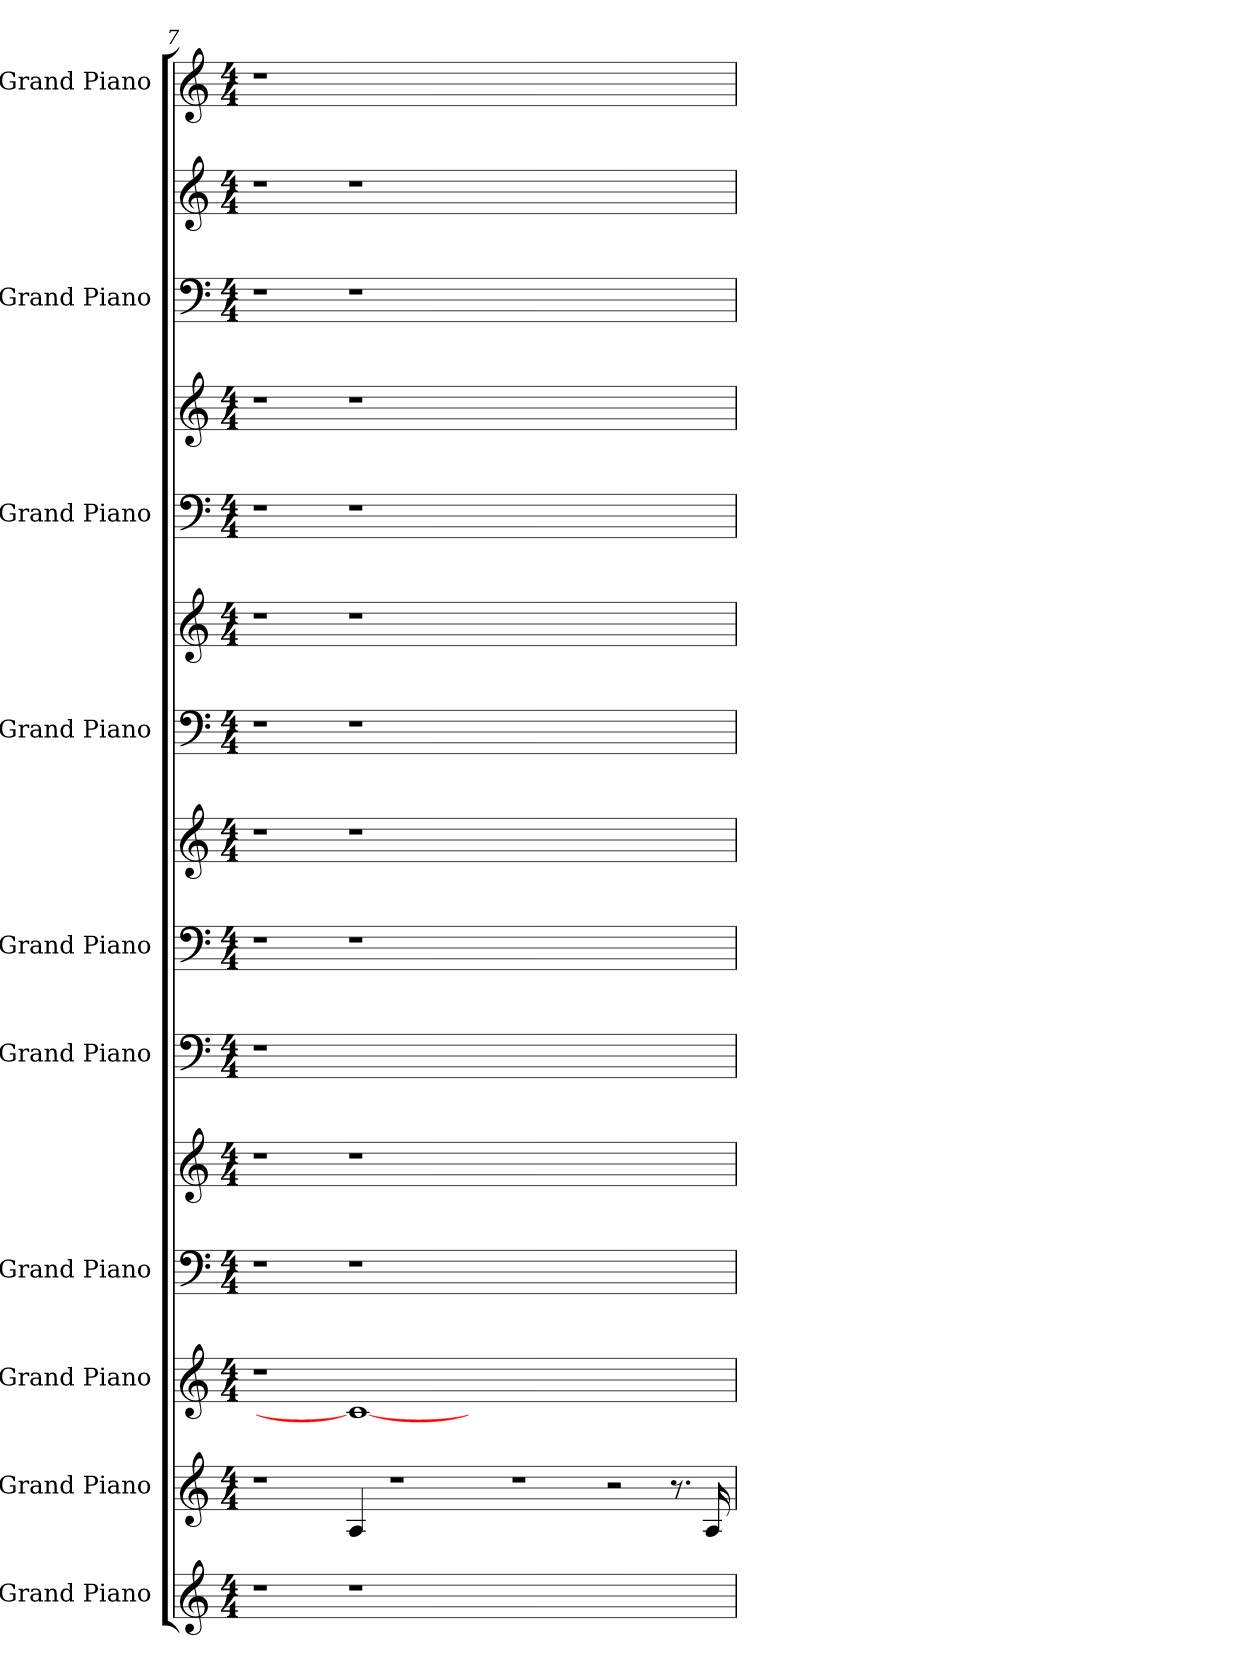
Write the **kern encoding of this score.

**kern	**kern	**kern	**kern	**kern	**kern	**kern	**kern	**kern	**kern	**kern	**kern	**kern	**kern	**kern
*part10	*part9	*part8	*part7	*part7	*part6	*part5	*part5	*part4	*part4	*part3	*part3	*part2	*part2	*part1
*staff15	*staff14	*staff13	*staff12	*staff11	*staff10	*staff9	*staff8	*staff7	*staff6	*staff5	*staff4	*staff3	*staff2	*staff1
*I"Grand Piano	*I"Grand Piano	*I"Grand Piano	*I"Grand Piano	*	*I"Grand Piano	*I"Grand Piano	*	*I"Grand Piano	*	*I"Grand Piano	*	*I"Grand Piano	*	*I"Grand Piano
*clefG2	*clefG2	*clefG2	*clefF4	*clefG2	*clefF4	*clefF4	*clefG2	*clefF4	*clefG2	*clefF4	*clefG2	*clefF4	*clefG2	*clefG2
*k[]	*k[]	*k[]	*k[]	*k[]	*k[]	*k[]	*k[]	*k[]	*k[]	*k[]	*k[]	*k[]	*k[]	*k[]
*C:	*C:	*C:	*C:	*C:	*C:	*C:	*C:	*C:	*C:	*C:	*C:	*C:	*C:	*C:
*M4/4	*M4/4	*M4/4	*M4/4	*M4/4	*M4/4	*M4/4	*M4/4	*M4/4	*M4/4	*M4/4	*M4/4	*M4/4	*M4/4	*M4/4
=7	=7	=7	=7	=7	=7	=7	=7	=7	=7	=7	=7	=7	=7	=7
1r	1r	1r	1r	1r	1r	1r	1r	1r	1r	1r	1r	1r	1r	1r
1r	4A	1c_	1r	1r	0.ryy	1r	1r	1r	1r	1r	1r	1r	1r	0.ryy
.	1r	.	.	.	.	.	.	.	.	.	.	.	.	.
0ryy	.	0ryy	0ryy	0ryy	.	0ryy	0ryy	0ryy	0ryy	0ryy	0ryy	0ryy	0ryy	.
.	1r	.	.	.	.	.	.	.	.	.	.	.	.	.
.	2r	.	.	.	.	.	.	.	.	.	.	.	.	.
.	8.r	.	.	.	.	.	.	.	.	.	.	.	.	.
.	16A	.	.	.	.	.	.	.	.	.	.	.	.	.
=	=	=	=	=	=	=	=	=	=	=	=	=	=	=
*-	*-	*-	*-	*-	*-	*-	*-	*-	*-	*-	*-	*-	*-	*-
